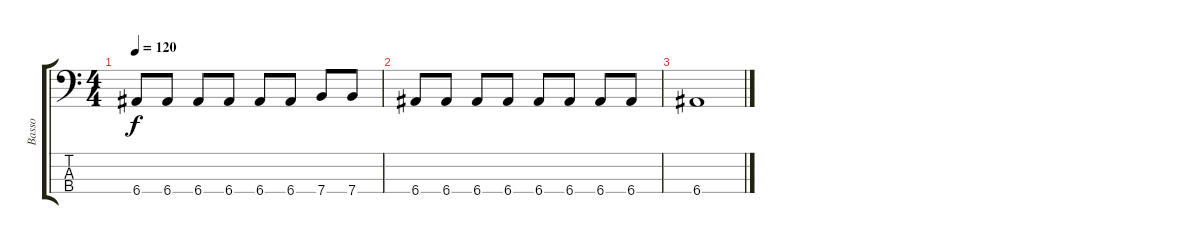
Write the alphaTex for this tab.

\track ("Basso" "Basso") {instrument electricbasspick}
\staff {score tabs}
\tuning (G2 D2 A1 E1) {hide}
\ts (4 4)
\tempo 120
\clef f4
\ks c
6.4.8{dy f} 6.4.8 6.4.8 6.4.8 6.4.8 6.4.8 7.4.8 7.4.8 |
6.4.8 6.4.8 6.4.8 6.4.8 6.4.8 6.4.8 6.4.8 6.4.8 |
6.4.1
